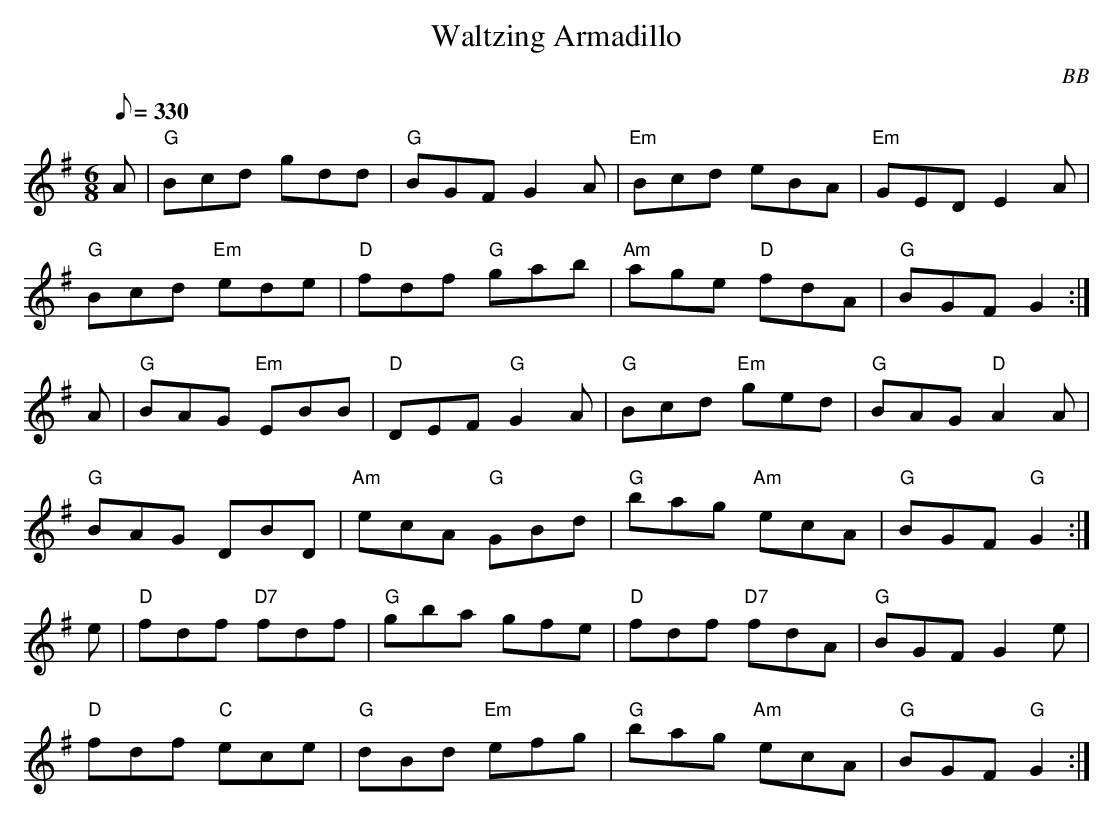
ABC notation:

X:1
T: Waltzing Armadillo
C: BB
Q: 1/8=330
M: 6/8
L: 1/8
K: G
A | "G"Bcd gdd | "G"BGF G2 A | "Em"Bcd eBA | "Em"GED E2 A |
"G"Bcd "Em"ede | "D"fdf "G"gab | "Am"age "D"fdA | "G"BGF G2 :|
A|"G"BAG "Em"EBB|"D"DEF "G"G2 A | "G"Bcd "Em"ged | "G"BAG "D"A2 A |
"G"BAG DBD | "Am"ecA "G"GBd | "G"bag "Am"ecA | "G"BGF "G"G2 :|
e |"D"fdf "D7"fdf | "G"gba gfe | "D"fdf "D7"fdA | "G"BGF G2 e |
"D"fdf "C"ece | "G"dBd "Em"efg | "G"bag "Am"ecA |"G"BGF "G"G2 :|
